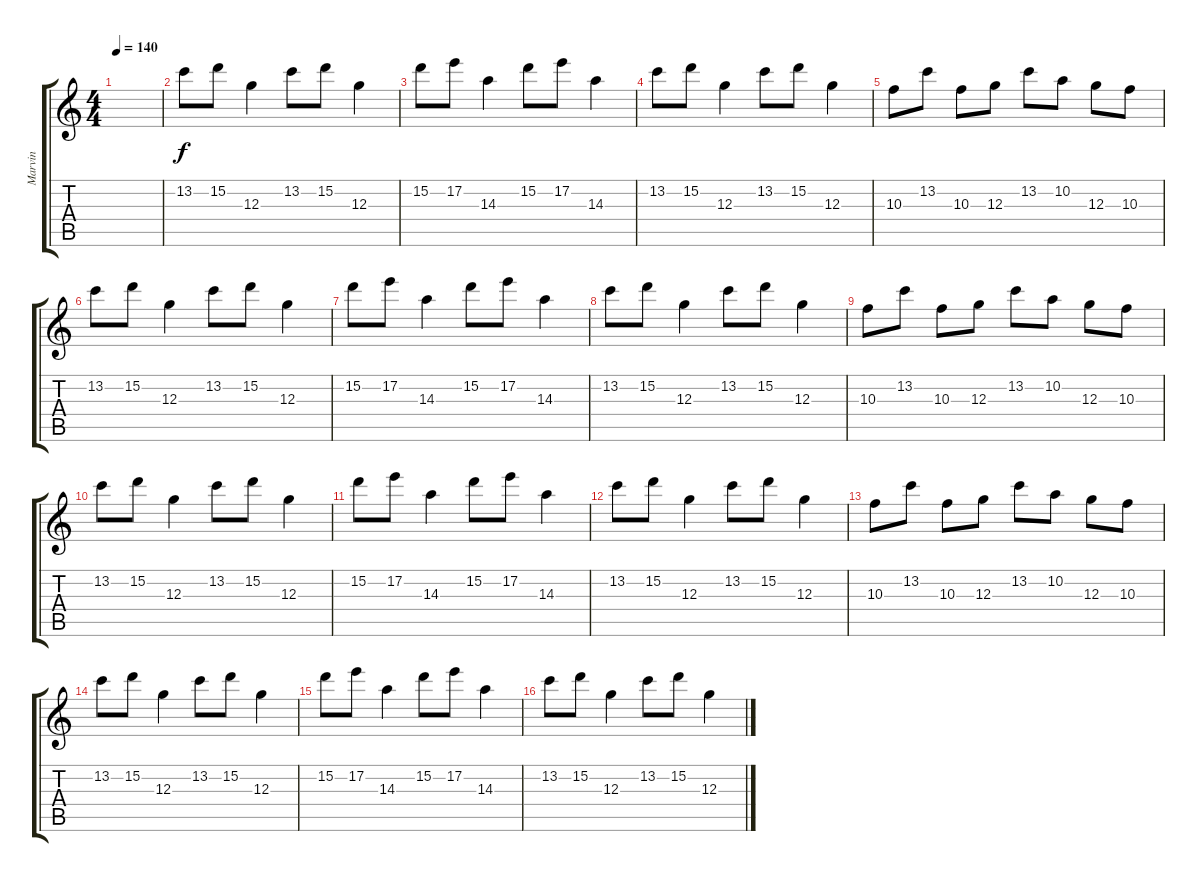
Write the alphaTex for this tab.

\track ("Marvin" "Marvin") {instrument overdrivenguitar}
\staff {score tabs}
\tuning (E4 B3 G3 D3 A2 E2) {hide}
\ts (4 4)
\tempo 140
\clef g2
\ks c
|
13.2.8 15.2.8 12.3.4 13.2.8 15.2.8 12.3.4 |
15.2.8 17.2.8 14.3.4 15.2.8 17.2.8 14.3.4 |
13.2.8 15.2.8 12.3.4 13.2.8 15.2.8 12.3.4 |
10.3.8 13.2.8 10.3.8 12.3.8 13.2.8 10.2.8 12.3.8 10.3.8 |
13.2.8 15.2.8 12.3.4 13.2.8 15.2.8 12.3.4 |
15.2.8 17.2.8 14.3.4 15.2.8 17.2.8 14.3.4 |
13.2.8 15.2.8 12.3.4 13.2.8 15.2.8 12.3.4 |
10.3.8 13.2.8 10.3.8 12.3.8 13.2.8 10.2.8 12.3.8 10.3.8 |
13.2.8 15.2.8 12.3.4 13.2.8 15.2.8 12.3.4 |
15.2.8 17.2.8 14.3.4 15.2.8 17.2.8 14.3.4 |
13.2.8 15.2.8 12.3.4 13.2.8 15.2.8 12.3.4 |
10.3.8 13.2.8 10.3.8 12.3.8 13.2.8 10.2.8 12.3.8 10.3.8 |
13.2.8 15.2.8 12.3.4 13.2.8 15.2.8 12.3.4 |
15.2.8 17.2.8 14.3.4 15.2.8 17.2.8 14.3.4 |
13.2.8 15.2.8 12.3.4 13.2.8 15.2.8 12.3.4
